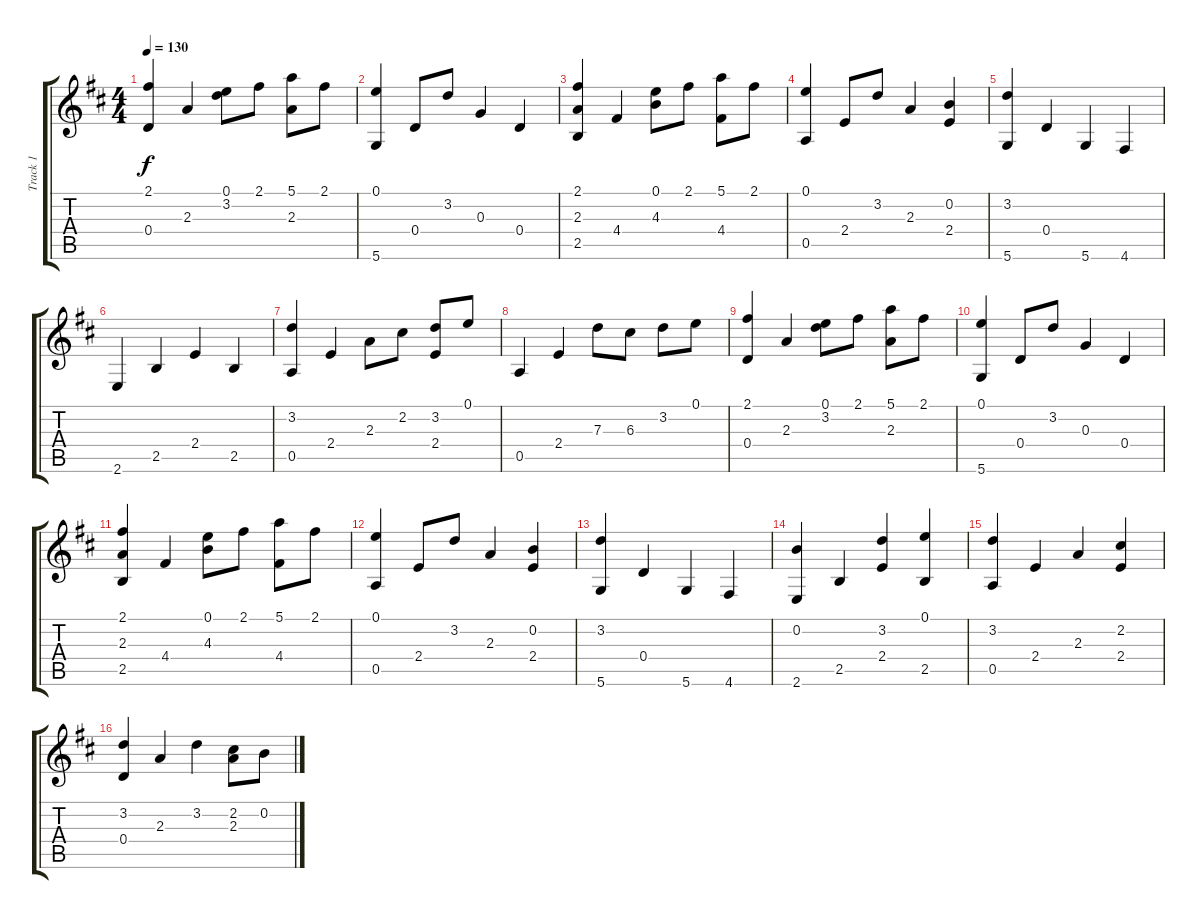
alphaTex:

\track ("Track 1" "Track 1") {instrument acousticguitarsteel}
\staff {score tabs}
\tuning (E4 B3 G3 D3 A2 D2) {hide}
\ts (4 4)
\tempo 130
\clef g2
\ks d
(2.1 0.4).4{dy f} 2.3.4 (0.1 3.2).8 2.1.8 (5.1 2.3).8 2.1.8 |
(0.1 5.6).4 0.4.8 3.2.8 0.3.4 0.4.4 |
(2.1 2.3 2.5).4 4.4.4 (0.1 4.3).8 2.1.8 (5.1 4.4).8 2.1.8 |
(0.1 0.5).4 2.4.8 3.2.8 2.3.4 (0.2 2.4).4 |
(3.2 5.6).4 0.4.4 5.6.4 4.6.4 |
2.6.4 2.5.4 2.4.4 2.5.4 |
(3.2 0.5).4 2.4.4 2.3.8 2.2.8 (3.2 2.4).8 0.1.8 |
0.5.4 2.4.4 7.3.8 6.3.8 3.2.8 0.1.8 |
(2.1 0.4).4 2.3.4 (0.1 3.2).8 2.1.8 (5.1 2.3).8 2.1.8 |
(0.1 5.6).4 0.4.8 3.2.8 0.3.4 0.4.4 |
(2.1 2.3 2.5).4 4.4.4 (0.1 4.3).8 2.1.8 (5.1 4.4).8 2.1.8 |
(0.1 0.5).4 2.4.8 3.2.8 2.3.4 (0.2 2.4).4 |
(3.2 5.6).4 0.4.4 5.6.4 4.6.4 |
(0.2 2.6).4 2.5.4 (3.2 2.4).4 (0.1 2.5).4 |
(3.2 0.5).4 2.4.4 2.3.4 (2.2 2.4).4 |
(3.2 0.4).4 2.3.4 3.2.4 (2.2 2.3).8 0.2.8
